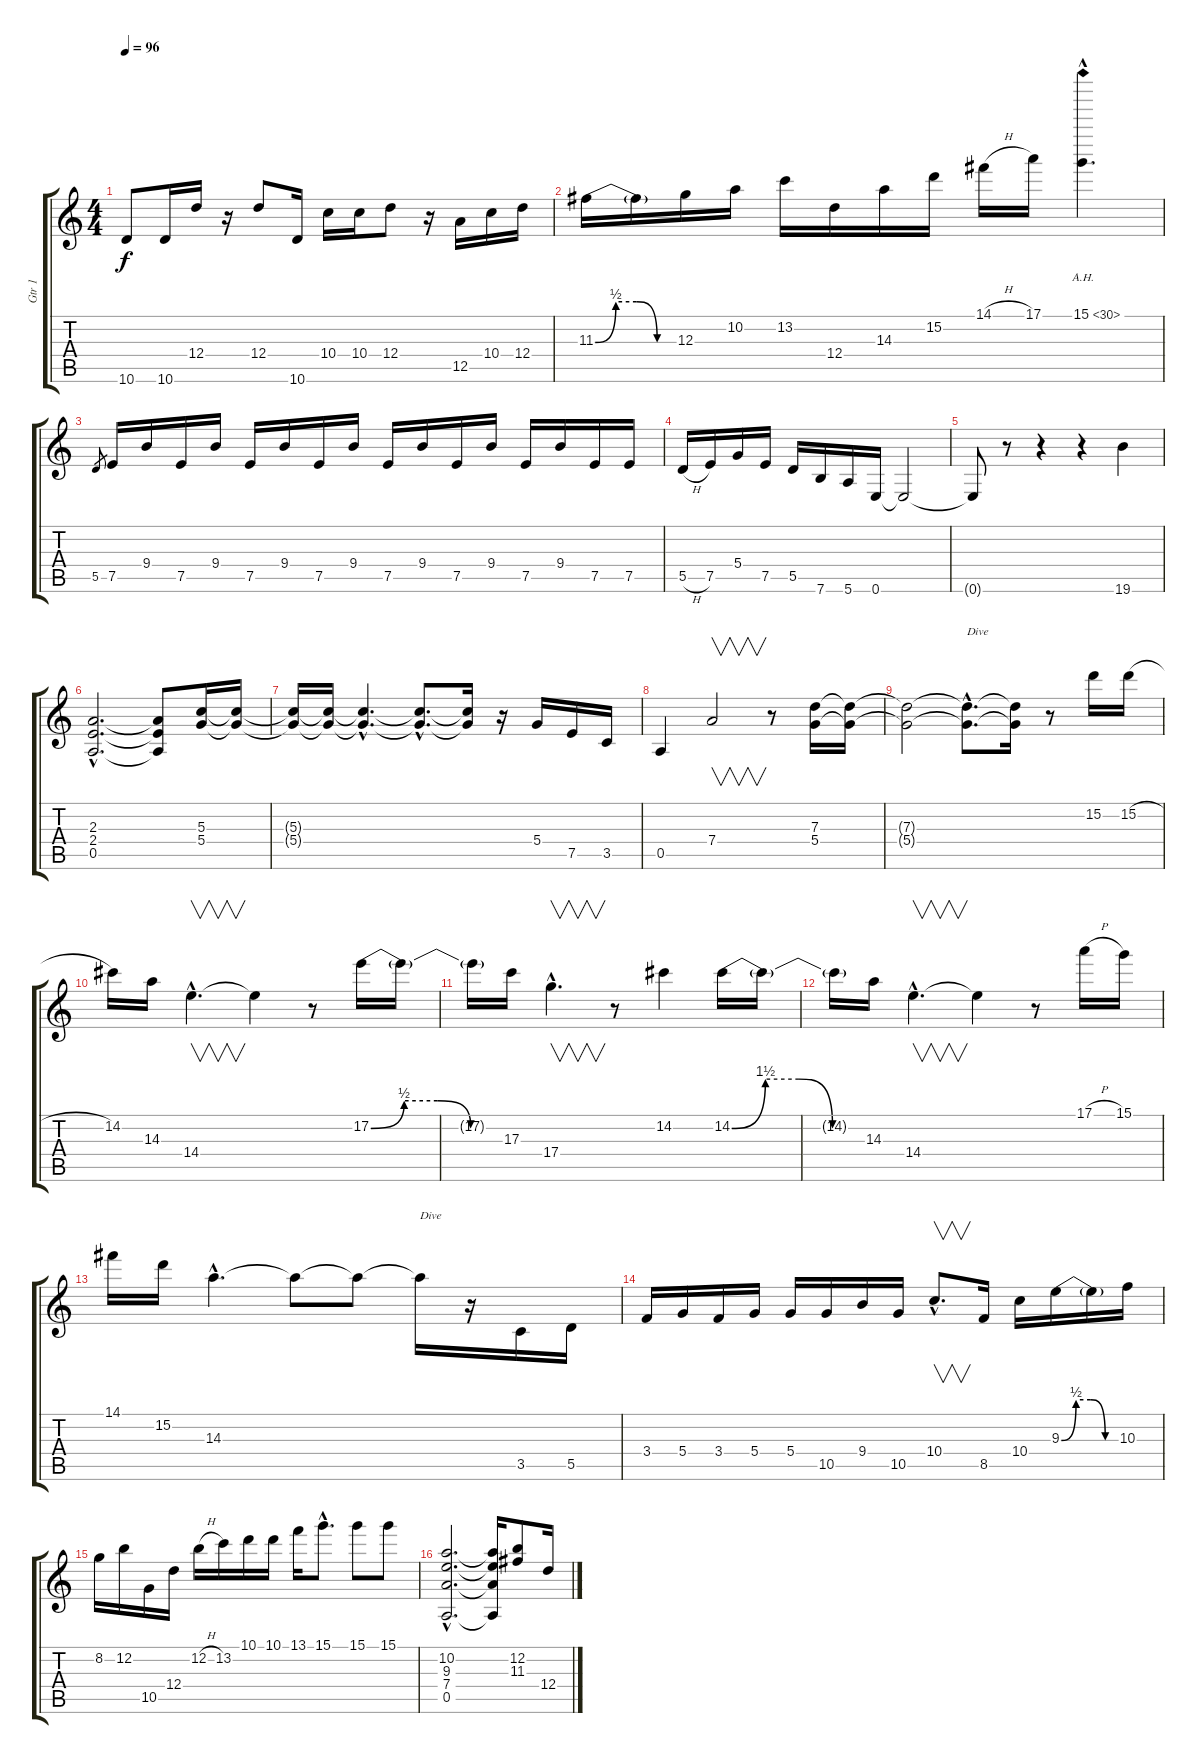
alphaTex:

\track ("Gtr 1" "Gtr 1") {instrument overdrivenguitar}
\staff {score tabs}
\tuning (E4 B3 G3 D3 A2 E2) {hide}
\ts (4 4)
\tempo 96
\clef g2
\ks c
10.6.8{dy f} 10.6.16 12.4.16 r.16 12.4.8 10.6.16 10.4.16 10.4.16 12.4.8 r.16 12.5.16 10.4.16 12.4.16 |
11.3{be (custom 0 0 15 2 30 2 45 0 60 0)}.16 11.3{t}.16 12.3.16 10.2.16 13.2.16 12.4.16 14.3.16 15.2.16 14.1{h}.16 17.1.16 15.1{ah 15 hac}.4{d} |
5.5.8{gr} 7.5.16 9.4.16 7.5.16 9.4.16 7.5.16 9.4.16 7.5.16 9.4.16 7.5.16 9.4.16 7.5.16 9.4.16 7.5.16 9.4.16 7.5.16 7.5.16 |
5.5{h}.16 7.5.16 5.4.16 7.5.16 5.5.16 7.6.16 5.6.16 0.6.16 0.6{t}.2 |
0.6{t}.8 r.8 r.4 r.4 19.6.4 |
(2.3{hac} 2.4{hac} 0.5{hac}).2{d} (2.3{t} 2.4{t} 0.5{t}).8 (5.3 5.4).16 (5.3{t} 5.4{t}).16 |
(5.3{t} 5.4{t}).16 (5.3{t} 5.4{t}).16 (5.3{hac t} 5.4{hac t}).4{d} (5.3{hac t} 5.4{hac t}).8{d} (5.3{t} 5.4{t}).16 r.16 5.4.16 7.5.16 3.5.16 |
0.5.4 7.4.2{v} r.8 (7.3 5.4).16 (7.3{t} 5.4{t}).16 |
(7.3{t} 5.4{t}).2 (7.3{hac t} 5.4{hac t}).8{d txt "Dive"} (7.3{t} 5.4{t}).16 r.8 15.2.16 15.2{h}.16 |
14.2.16 14.3.16 14.4{hac}.4{v d} 14.4{t}.4 r.8 17.2{be (custom 0 0 15 2 30 2 45 0 60 0)}.16 17.2{t}.16 |
17.2{t}.16 17.3.16 17.4{hac}.4{v d} r.8 14.2.4 14.2{be (custom 0 0 15 6 30 6 45 0 60 0)}.16 14.2{t}.16 |
14.2{t}.16 14.3.16 14.4{hac}.4{v d} 14.4{t}.4 r.8 17.1{h}.16 15.1.16 |
14.1.16 15.2.16 14.3{hac}.4{d} 14.3{t}.8 14.3{t}.8 14.3{t}.16{txt "Dive"} r.16 3.5.16 5.5.16 |
3.4.16 5.4.16 3.4.16 5.4.16 5.4.16 10.5.16 9.4.16 10.5.16 10.4{hac}.8{v d} 8.5.16 10.4.16 9.3{be (custom 0 0 15 2 30 2 45 0 60 0)}.16 9.3{t}.16 10.3.16 |
8.2.16 12.2.16 10.5.16 12.4.16 12.2{h}.16 13.2.16 10.1.16 10.1.16 13.1.16 15.1{hac}.8{d} 15.1.8 15.1.8 |
(10.2{hac} 9.3{hac} 7.4{hac} 0.5{hac}).2{d} (10.2{t} 9.3{t} 7.4{t} 0.5{t}).16 (12.2 11.3).8 12.4.16
